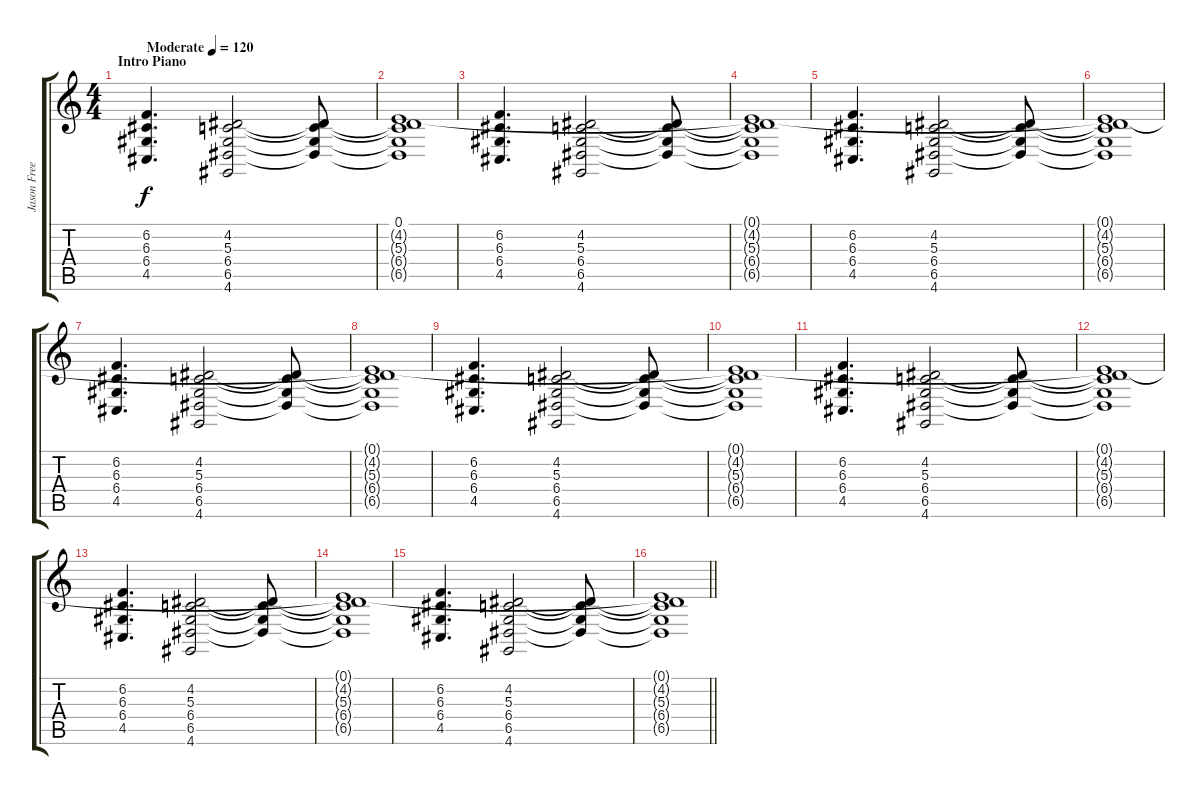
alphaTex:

\track ("Jason Freeze - Piano" "Jason Free") {instrument electricgrandpiano}
\staff {score tabs}
\tuning (E4 B3 G3 D3 A2 E2) {hide}
\ts (4 4)
\section ("" "Intro Piano")
\tempo (120 "Moderate")
\clef g2
\ks c
(6.2 6.3 6.4 4.5).4{d dy f instrument electricgrandpiano} (4.2 5.3 6.4 6.5 4.6).2 (4.2{t} 5.3{t} 6.4{t} 6.5{t}).8 |
(0.1 4.2{t} 5.3{t} 6.4{t} 6.5{t}).1 |
(6.2 6.3 6.4 4.5).4{d} (4.2 5.3 6.4 6.5 4.6).2 (4.2{t} 5.3{t} 6.4{t} 6.5{t}).8 |
(0.1{t} 4.2{t} 5.3{t} 6.4{t} 6.5{t}).1 |
(6.2 6.3 6.4 4.5).4{d} (4.2 5.3 6.4 6.5 4.6).2 (4.2{t} 5.3{t} 6.4{t} 6.5{t}).8 |
(0.1{t} 4.2{t} 5.3{t} 6.4{t} 6.5{t}).1 |
(6.2 6.3 6.4 4.5).4{d} (4.2 5.3 6.4 6.5 4.6).2 (4.2{t} 5.3{t} 6.4{t} 6.5{t}).8 |
(0.1{t} 4.2{t} 5.3{t} 6.4{t} 6.5{t}).1 |
(6.2 6.3 6.4 4.5).4{d} (4.2 5.3 6.4 6.5 4.6).2 (4.2{t} 5.3{t} 6.4{t} 6.5{t}).8 |
(0.1{t} 4.2{t} 5.3{t} 6.4{t} 6.5{t}).1 |
(6.2 6.3 6.4 4.5).4{d} (4.2 5.3 6.4 6.5 4.6).2 (4.2{t} 5.3{t} 6.4{t} 6.5{t}).8 |
(0.1{t} 4.2{t} 5.3{t} 6.4{t} 6.5{t}).1 |
(6.2 6.3 6.4 4.5).4{d} (4.2 5.3 6.4 6.5 4.6).2 (4.2{t} 5.3{t} 6.4{t} 6.5{t}).8 |
(0.1{t} 4.2{t} 5.3{t} 6.4{t} 6.5{t}).1 |
(6.2 6.3 6.4 4.5).4{d} (4.2 5.3 6.4 6.5 4.6).2 (4.2{t} 5.3{t} 6.4{t} 6.5{t}).8 |
\barLineRight lightlight
(0.1{t} 4.2{t} 5.3{t} 6.4{t} 6.5{t}).1
